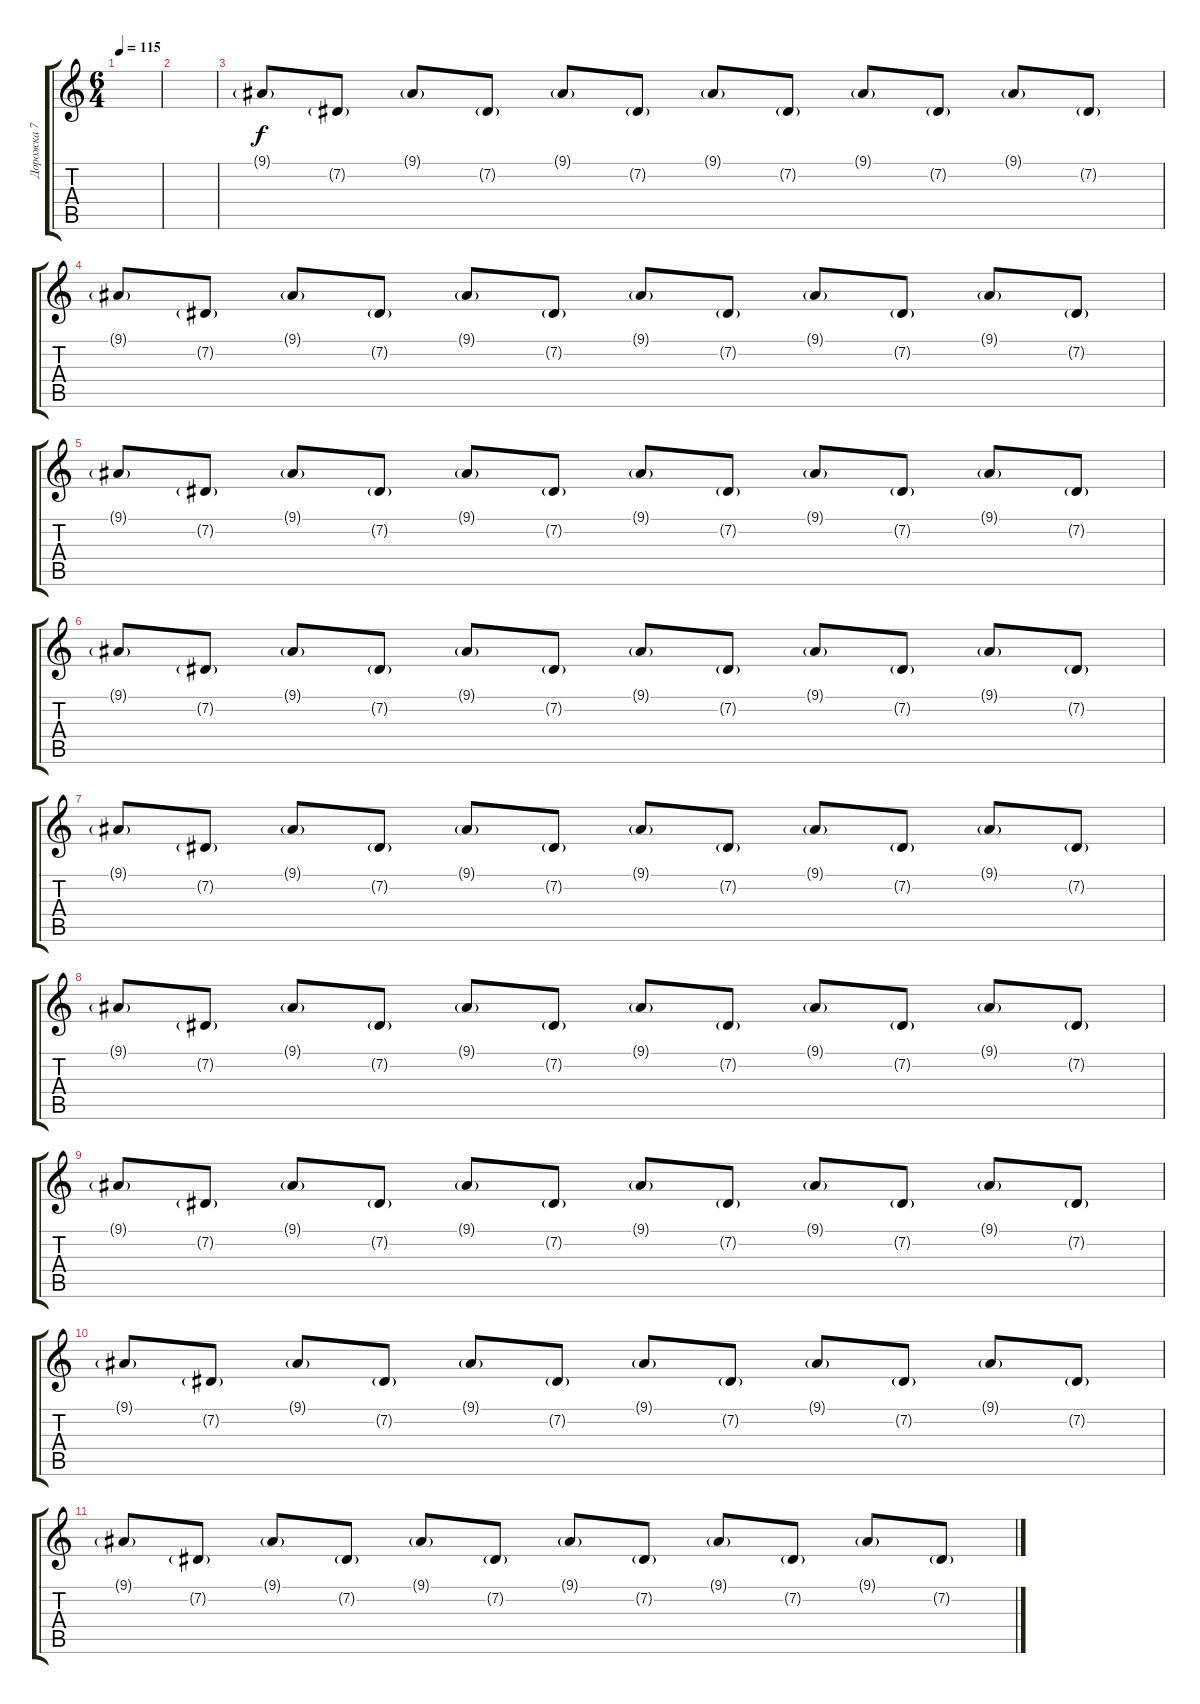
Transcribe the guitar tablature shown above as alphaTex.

\track ("Дорожка 7" "Дорожка 7") {instrument voiceoohs}
\staff {score tabs}
\tuning (Db4 Ab3 E3 B2 Gb2 B1) {hide}
\ts (6 4)
\tempo 115
\clef g2
\ks c
|
|
9.1{g}.8 7.2{g}.8 9.1{g}.8 7.2{g}.8 9.1{g}.8 7.2{g}.8 9.1{g}.8 7.2{g}.8 9.1{g}.8 7.2{g}.8 9.1{g}.8 7.2{g}.8 |
9.1{g}.8 7.2{g}.8 9.1{g}.8 7.2{g}.8 9.1{g}.8 7.2{g}.8 9.1{g}.8 7.2{g}.8 9.1{g}.8 7.2{g}.8 9.1{g}.8 7.2{g}.8 |
9.1{g}.8 7.2{g}.8 9.1{g}.8 7.2{g}.8 9.1{g}.8 7.2{g}.8 9.1{g}.8 7.2{g}.8 9.1{g}.8 7.2{g}.8 9.1{g}.8 7.2{g}.8 |
9.1{g}.8 7.2{g}.8 9.1{g}.8 7.2{g}.8 9.1{g}.8 7.2{g}.8 9.1{g}.8 7.2{g}.8 9.1{g}.8 7.2{g}.8 9.1{g}.8 7.2{g}.8 |
9.1{g}.8 7.2{g}.8 9.1{g}.8 7.2{g}.8 9.1{g}.8 7.2{g}.8 9.1{g}.8 7.2{g}.8 9.1{g}.8 7.2{g}.8 9.1{g}.8 7.2{g}.8 |
9.1{g}.8 7.2{g}.8 9.1{g}.8 7.2{g}.8 9.1{g}.8 7.2{g}.8 9.1{g}.8 7.2{g}.8 9.1{g}.8 7.2{g}.8 9.1{g}.8 7.2{g}.8 |
9.1{g}.8 7.2{g}.8 9.1{g}.8 7.2{g}.8 9.1{g}.8 7.2{g}.8 9.1{g}.8 7.2{g}.8 9.1{g}.8 7.2{g}.8 9.1{g}.8 7.2{g}.8 |
9.1{g}.8 7.2{g}.8 9.1{g}.8 7.2{g}.8 9.1{g}.8 7.2{g}.8 9.1{g}.8 7.2{g}.8 9.1{g}.8 7.2{g}.8 9.1{g}.8 7.2{g}.8 |
9.1{g}.8 7.2{g}.8 9.1{g}.8 7.2{g}.8 9.1{g}.8 7.2{g}.8 9.1{g}.8 7.2{g}.8 9.1{g}.8 7.2{g}.8 9.1{g}.8 7.2{g}.8
